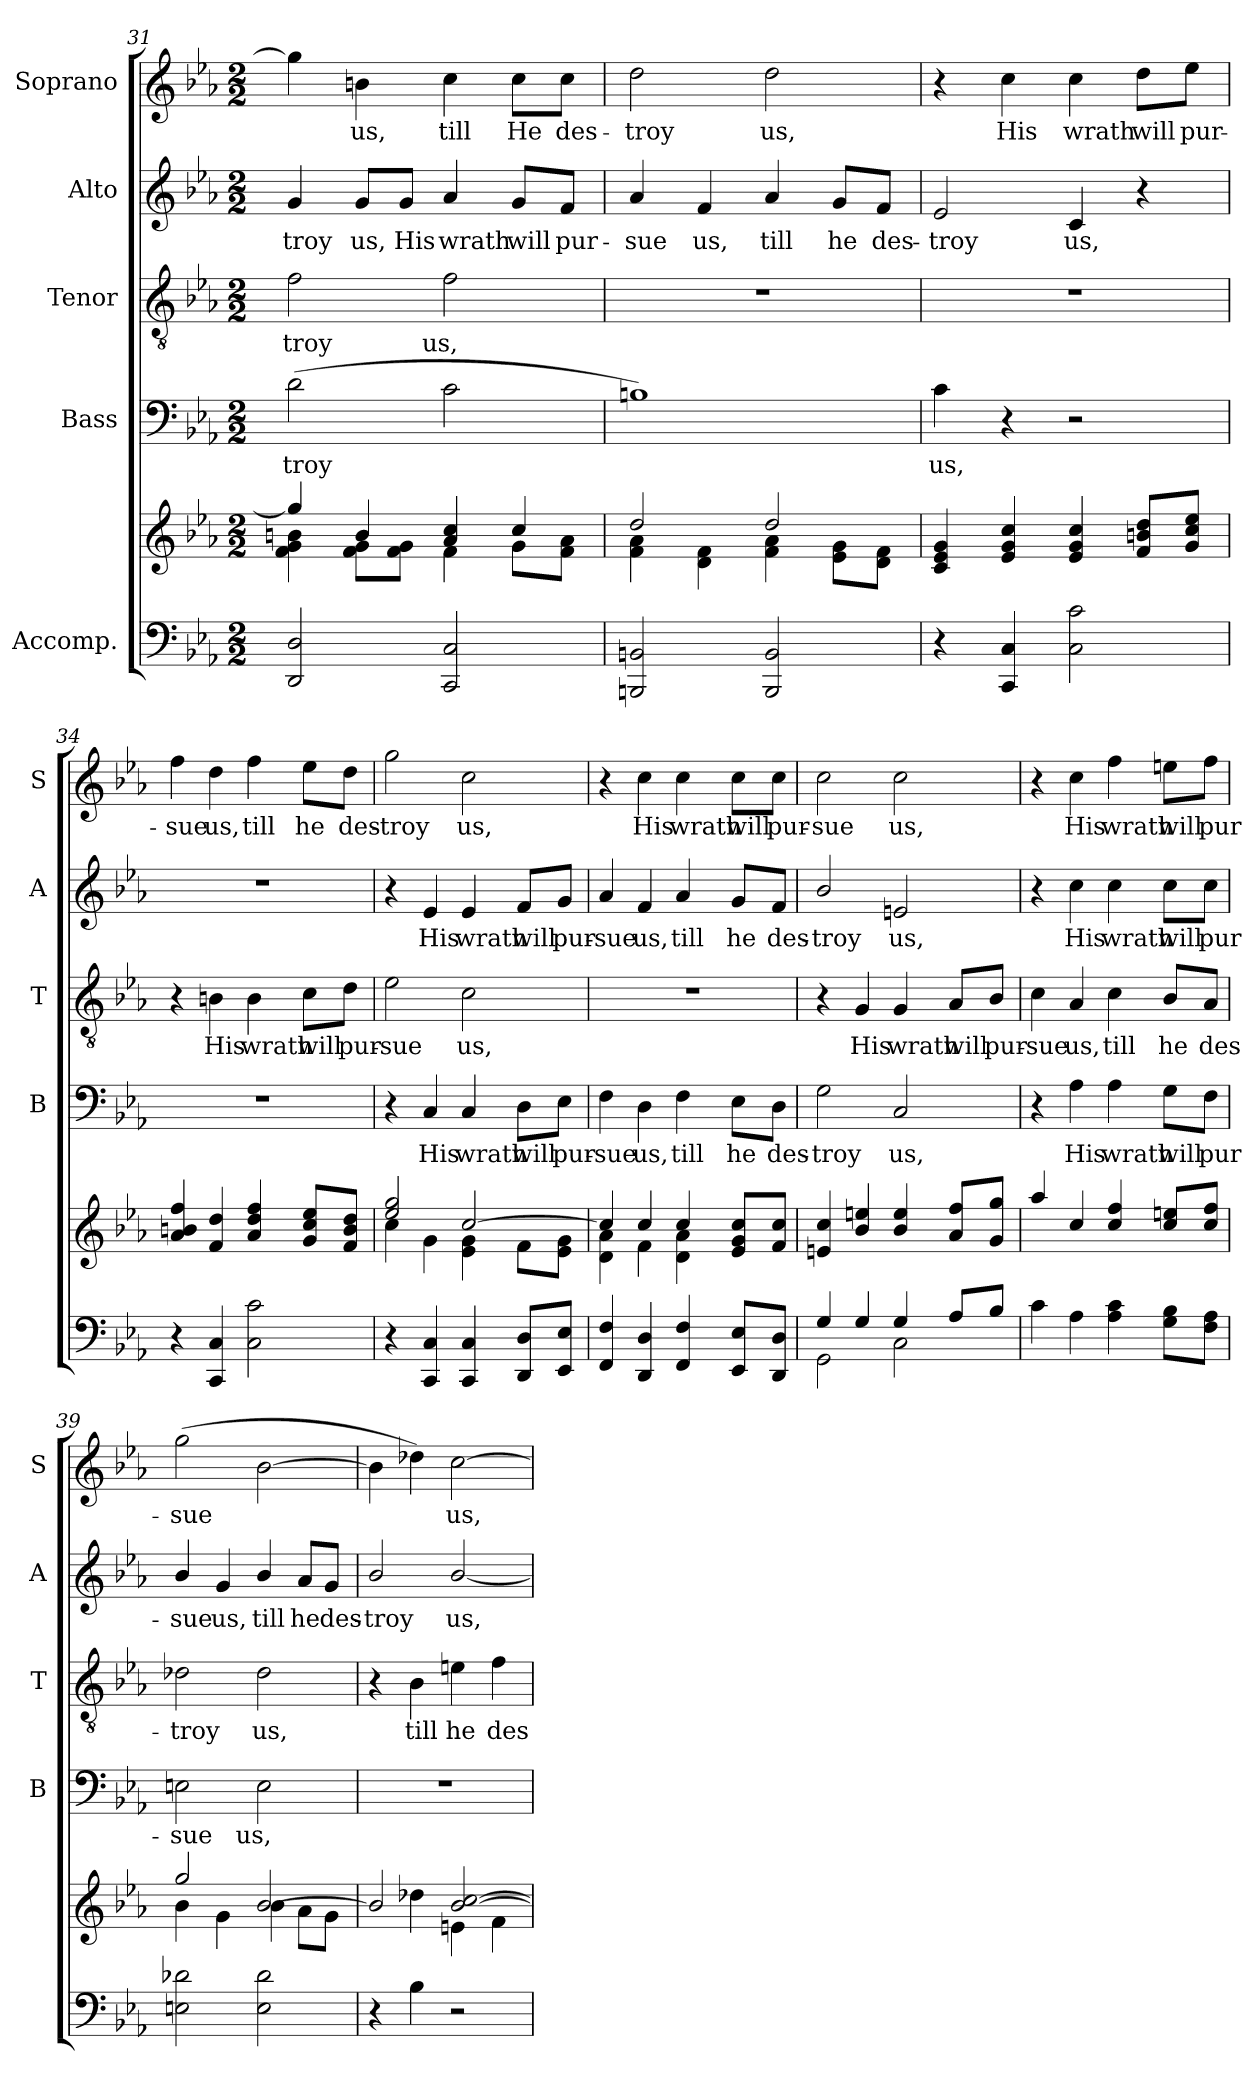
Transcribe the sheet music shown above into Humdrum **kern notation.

**kern	**kern	**kern	**text	**kern	**text	**kern	**text	**kern	**text
*part5	*part5	*part4	*part4	*part3	*part3	*part2	*part2	*part1	*part1
*staff6	*staff5	*staff4	*staff4	*staff3	*staff3	*staff2	*staff2	*staff1	*staff1
*I"Accomp.	*	*I"Bass	*	*I"Tenor	*	*I"Alto	*	*I"Soprano	*
*	*	*I'B	*	*I'T	*	*I'A	*	*I'S	*
*clefF4	*clefG2	*clefF4	*	*clefGv2	*	*clefG2	*	*clefG2	*
*k[b-e-a-]	*k[b-e-a-]	*k[b-e-a-]	*	*k[b-e-a-]	*	*k[b-e-a-]	*	*k[b-e-a-]	*
*E-:	*E-:	*E-:	*	*E-:	*	*E-:	*	*E-:	*
*M2/2	*M2/2	*M2/2	*	*M2/2	*	*M2/2	*	*M2/2	*
=31	=31	=31	=31	=31	=31	=31	=31	=31	=31
*	*^	*	*	*	*	*	*	*	*
!	!	!	!	!LO:LY:b	!	!LO:LY:b	!	!LO:LY:b	!	!
2DD/ 2D/	4gg/]	4f\ 4g\ 4bn\	(>2d\	-troy	2f\	-troy	4g/	-troy	4gg\]	.
!	!	!	!	!	!	!	!	!LO:LY:b	!	!LO:LY:b
.	4b/	8f\ 8g\L	.	.	.	.	8g/L	us,	4bn\	us,
!	!	!	!	!	!	!	!	!LO:LY:b	!	!
.	.	8f\ 8g\J	.	.	.	.	8g/J	His	.	.
!	!	!	!	!	!	!LO:LY:b	!	!LO:LY:b	!	!LO:LY:b
2CC/ 2C/	4a-/ 4cc/	4f\	2c\	.	2f\	us,	4a-i/	wrath	4cc\	till
!	!	!	!	!	!	!	!	!LO:LY:b	!	!LO:LY:b
.	4cc/	8g\L	.	.	.	.	8g/L	will	8cc\L	He
!	!	!	!	!	!	!	!	!LO:LY:b	!	!LO:LY:b
.	.	8f\ 8a-\J	.	.	.	.	8f/J	pur-	8cc\J	des-
=32	=32	=32	=32	=32	=32	=32	=32	=32	=32	=32
!	!	!	!	!	!	!	!	!LO:LY:b	!	!LO:LY:b
2BBBn/ 2BBn/	2dd/	4f\ 4a-\	1Bn)	.	1r	.	4a-/	-sue	2dd\	-troy
!	!	!	!	!	!	!	!	!LO:LY:b	!	!
.	.	4d\ 4f\	.	.	.	.	4f/	us,	.	.
!	!	!	!	!	!	!	!	!LO:LY:b	!	!LO:LY:b
2BBB/ 2BB/	2dd/	4f\ 4a-\	.	.	.	.	4a-/	till	2dd\	us,
!	!	!	!	!	!	!	!	!LO:LY:b	!	!
.	.	8e-\ 8g\L	.	.	.	.	8g/L	he	.	.
!	!	!	!	!	!	!	!	!LO:LY:b	!	!
.	.	8d\ 8f\J	.	.	.	.	8f/J	des-	.	.
!!LO:LB:g=z
=33	=33	=33	=33	=33	=33	=33	=33	=33	=33	=33
!	!	!	!	!LO:LY:b	!	!	!	!LO:LY:b	!	!
*	*v	*v	*	*	*	*	*	*	*	*
4r	4c/ 4e-/ 4g/	4c\	us,	1r	.	2e-/	-troy	4r	.
!	!	!	!	!	!	!	!	!	!LO:LY:b
4CC/ 4C/	4e-/ 4g/ 4cc/	4r	.	.	.	.	.	4cc\	His
!	!	!	!	!	!	!	!LO:LY:b	!	!LO:LY:b
2C\ 2c\	4e-/ 4g/ 4cc/	2r	.	.	.	4c/	us,	4cc\	wrath
!	!	!	!	!	!	!	!	!	!LO:LY:b
.	8f/ 8bn/ 8dd/L	.	.	.	.	4r	.	8dd\L	will
!	!	!	!	!	!	!	!	!	!LO:LY:b
.	8g/ 8cc/ 8ee-/J	.	.	.	.	.	.	8ee-\J	pur-
=34	=34	=34	=34	=34	=34	=34	=34	=34	=34
!	!	!	!	!	!	!	!	!	!LO:LY:b
4r	4a-/ 4bn/ 4ff/	1r	.	4r	.	1r	.	4ff\	-sue
!	!	!	!	!	!LO:LY:b	!	!	!	!LO:LY:b
4CC/ 4C/	4f/ 4dd/	.	.	4Bn\	His	.	.	4dd\	us,
!	!	!	!	!	!LO:LY:b	!	!	!	!LO:LY:b
2C\ 2c\	4a-/ 4dd/ 4ff/	.	.	4B\	wrath	.	.	4ff\	till
!	!	!	!	!	!LO:LY:b	!	!	!	!LO:LY:b
.	8g/ 8cc/ 8ee-/L	.	.	8c\L	will	.	.	8ee-\L	he
!	!	!	!	!	!LO:LY:b	!	!	!	!LO:LY:b
.	8f/ 8b/ 8dd/J	.	.	8d\J	pur-	.	.	8dd\J	des-
=35	=35	=35	=35	=35	=35	=35	=35	=35	=35
*	*^	*	*	*	*	*	*	*	*
!	!	!	!	!	!	!LO:LY:b	!	!	!	!LO:LY:b
4r	2ee-/ 2gg/	4cc\	4r	.	2e-\	-sue	4r	.	2gg\	-troy
!	!	!	!	!LO:LY:b	!	!	!	!LO:LY:b	!	!
4CC/ 4C/	.	4g\	4C/	His	.	.	4e-/	His	.	.
!	!	!	!	!LO:LY:b	!	!LO:LY:b	!	!LO:LY:b	!	!LO:LY:b
4CC/ 4C/	[2cc/	4e-\ 4g\	4C/	wrath	2c\	us,	4e-/	wrath	2cc\	us,
!	!	!	!	!LO:LY:b	!	!	!	!LO:LY:b	!	!
8DD/ 8D/L	.	8f\L	8D\L	will	.	.	8f/L	will	.	.
!	!	!	!	!LO:LY:b	!	!	!	!LO:LY:b	!	!
8EE-/ 8E-/J	.	8e-\ 8g\J	8E-\J	pur-	.	.	8g/J	pur-	.	.
=36	=36	=36	=36	=36	=36	=36	=36	=36	=36	=36
!	!	!	!	!LO:LY:b	!	!	!	!LO:LY:b	!	!
4FF/ 4F/	4cc/]	4d\ 4a-\	4F\	-sue	1r	.	4a-/	-sue	4r	.
!	!	!	!	!LO:LY:b	!	!	!	!LO:LY:b	!	!LO:LY:b
4DD/ 4D/	4cc/	4f\	4D\	us,	.	.	4f/	us,	4cc\	His
!	!	!	!	!LO:LY:b	!	!	!	!LO:LY:b	!	!LO:LY:b
4FF/ 4F/	4cc/	4d\ 4a-\	4F\	till	.	.	4a-/	till	4cc\	wrath
!	!	!	!	!LO:LY:b	!	!	!	!LO:LY:b	!	!LO:LY:b
8EE-/ 8E-/L	8e-/ 8g/ 8cc/L	4ryy	8E-\L	he	.	.	8g/L	he	8cc\L	will
!	!	!	!	!LO:LY:b	!	!	!	!LO:LY:b	!	!LO:LY:b
8DD/ 8D/J	8f/ 8cc/J	.	8D\J	des-	.	.	8f/J	des-	8cc\J	pur-
*	*v	*v	*	*	*	*	*	*	*	*
!!LO:PB:g=z
=37	=37	=37	=37	=37	=37	=37	=37	=37	=37
*^	*	*	*	*	*	*	*	*	*
!	!	!	!	!LO:LY:b	!	!	!	!LO:LY:b	!	!LO:LY:b
4G/	2GG\	4en/ 4cc/	2G\	-troy	4r	.	2b-/	-troy	2cc\	-sue
!	!	!	!	!	!	!LO:LY:b	!	!	!	!
4G/	.	4b-/ 4een/	.	.	4G/	His	.	.	.	.
!	!	!	!	!LO:LY:b	!	!LO:LY:b	!	!LO:LY:b	!	!LO:LY:b
4G/	2C\	4b-/ 4ee/	2C/	us,	4G/	wrath	2en/	us,	2cc\	us,
!	!	!	!	!	!	!LO:LY:b	!	!	!	!
8A-/L	.	8a-/ 8ff/L	.	.	8A-/L	will	.	.	.	.
!	!	!	!	!	!	!LO:LY:b	!	!	!	!
8B-/J	.	8g/ 8gg/J	.	.	8B-/J	pur-	.	.	.	.
*v	*v	*	*	*	*	*	*	*	*	*
=38	=38	=38	=38	=38	=38	=38	=38	=38	=38
!	!	!	!	!	!LO:LY:b	!	!	!	!
4c\	4aa-/	4r	.	4c\	-sue	4r	.	4r	.
!	!	!	!LO:LY:b	!	!LO:LY:b	!	!LO:LY:b	!	!LO:LY:b
4A-\	4cc/	4A-\	His	4A-/	us,	4cc\	His	4cc\	His
!	!	!	!LO:LY:b	!	!LO:LY:b	!	!LO:LY:b	!	!LO:LY:b
4A-\ 4c\	4cc/ 4ff/	4A-\	wrath	4c\	till	4cc\	wrath	4ff\	wrath
!	!	!	!LO:LY:b	!	!LO:LY:b	!	!LO:LY:b	!	!LO:LY:b
8G\ 8B-\L	8cc/ 8een/L	8G\L	will	8B-/L	he	8cc\L	will	8een\L	will
!	!	!	!LO:LY:b	!	!LO:LY:b	!	!LO:LY:b	!	!LO:LY:b
8F\ 8A-\J	8cc/ 8ff/J	8F\J	pur-	8A-/J	des-	8cc\J	pur-	8ff\J	pur-
=39	=39	=39	=39	=39	=39	=39	=39	=39	=39
*	*^	*	*	*	*	*	*	*	*
!	!	!	!	!LO:LY:b	!	!LO:LY:b	!	!LO:LY:b	!	!LO:LY:b
2En\ 2d-X\	2gg/	4b-\	2En\	-sue	2d-X\	-troy	4b-/	-sue	(>2gg\	-sue
!	!	!	!	!	!	!	!	!LO:LY:b	!	!
.	.	4g\	.	.	.	.	4g/	us,	.	.
!	!	!	!	!LO:LY:b	!	!LO:LY:b	!	!LO:LY:b	!	!
2E\ 2d-\	[2b-/	4b-\	2E\	us,	2d-\	us,	4b-/	till	[2b-\	.
!	!	!	!	!	!	!	!	!LO:LY:b	!	!
.	.	8a-\L	.	.	.	.	8a-/L	he	.	.
!	!	!	!	!	!	!	!	!LO:LY:b	!	!
.	.	8g\J	.	.	.	.	8g/J	des-	.	.
=40	=40	=40	=40	=40	=40	=40	=40	=40	=40	=40
!	!	!	!	!	!	!	!	!LO:LY:b	!	!
4r	2b-/]	4ryy	1r	.	4r	.	2b-/	-troy	4b-\]	.
!	!	!	!	!	!	!LO:LY:b	!	!	!	!
4B-\	.	4dd-X\	.	.	4B-\	till	.	.	4dd-X\)	.
!	!	!	!	!	!	!LO:LY:b	!	!LO:LY:b	!	!LO:LY:b
2r	[2b-/ [2cc/	4en\	.	.	4en\	he	[2b-/	us,	[2cc\	us,
!	!	!	!	!	!	!LO:LY:b	!	!	!	!
.	.	4f\	.	.	4f\	des-	.	.	.	.
*	*v	*v	*	*	*	*	*	*	*	*
=	=	=	=	=	=	=	=	=	=
*-	*-	*-	*-	*-	*-	*-	*-	*-	*-
